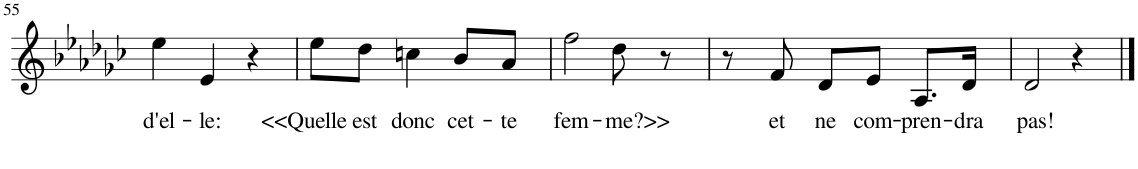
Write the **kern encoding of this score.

**kern	**text
*part1	*part1
*staff1	*staff1
*I"Piano	*
*I'Pno	*
!!LO:PB:g=z
*clefG2	*
*k[b-e-a-d-g-c-]	*
*M3/4	*
=55	=55
!	!LO:LY:b
4ee-\	d'el-
!	!LO:LY:b
4e-/	-le:
4r	.
=56	=56
!	!LO:LY:b
8ee-\L	<<Quelle
!	!LO:LY:b
8dd-\J	est
!	!LO:LY:b
4ccn\	donc
!	!LO:LY:b
8b-/L	cet-
!	!LO:LY:b
8a-/J	-te
=57	=57
!	!LO:LY:b
2ff\	fem-
!	!LO:LY:b
8dd-\	-me?>>
8r	.
=58	=58
8r	.
!	!LO:LY:b
8f/	et
!	!LO:LY:b
8d-/L	ne
!	!LO:LY:b
8e-/J	com-
!	!LO:LY:b
8.A-/L	-pren-
!	!LO:LY:b
16d-/Jk	-dra
=59	=59
!	!LO:LY:b
2d-/	pas!
4r	.
==	==
*-	*-
